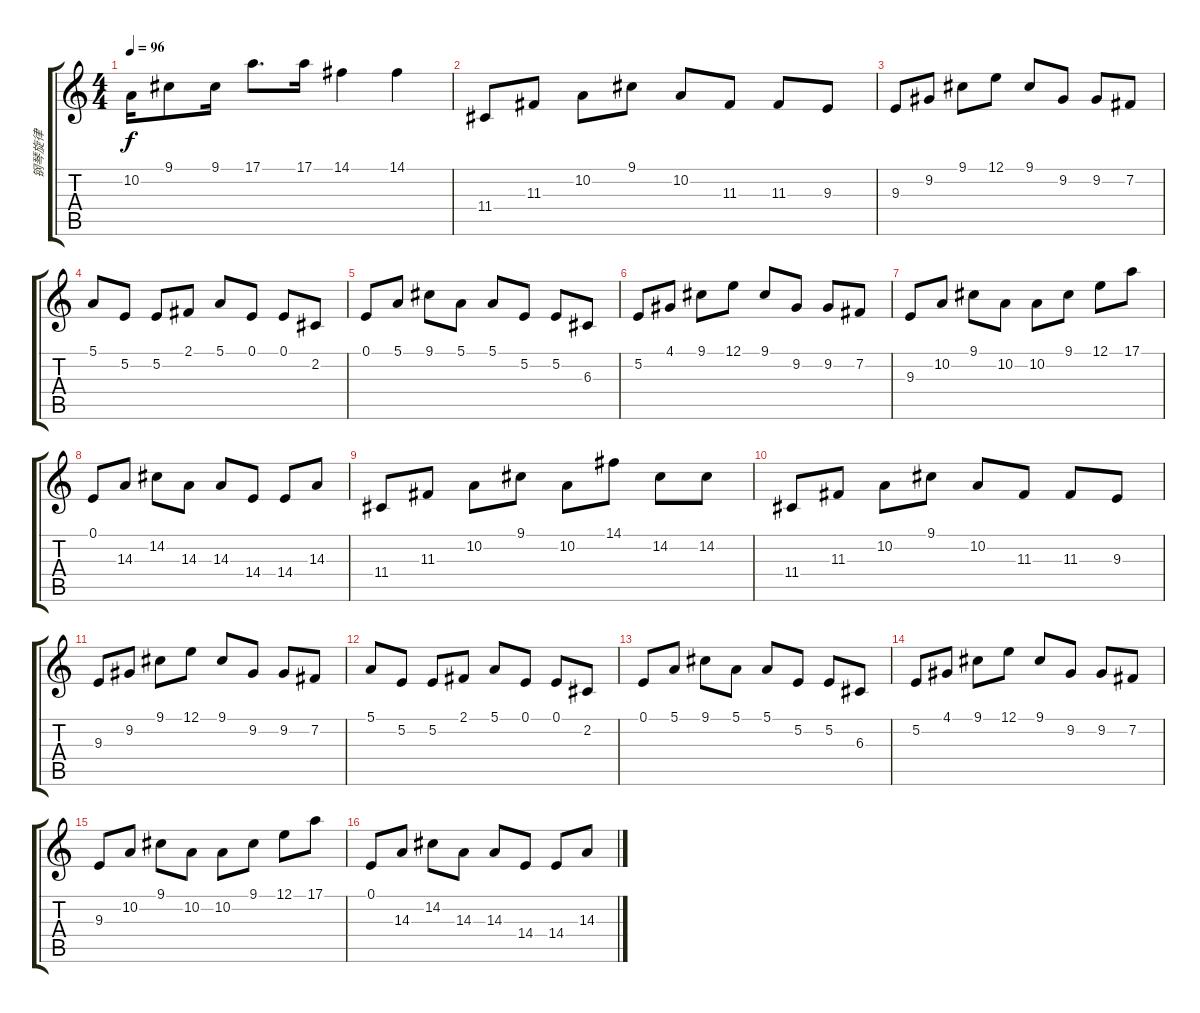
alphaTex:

\track ("钢琴旋律" "钢琴旋律") {instrument electricpiano2}
\staff {score tabs}
\tuning (E4 B3 G3 D3 A2 E2) {hide}
\ts (4 4)
\tempo 96
\clef g2
\ks c
10.2.16{dy f} 9.1.8 9.1.16 17.1.8{d} 17.1.16 14.1.4{volume 10} 14.1.4 |
11.4.8{volume 9} 11.3.8 10.2.8 9.1.8 10.2.8 11.3.8 11.3.8 9.3.8 |
9.3.8 9.2.8 9.1.8 12.1.8 9.1.8 9.2.8 9.2.8 7.2.8 |
5.1.8 5.2.8 5.2.8 2.1.8 5.1.8 0.1.8 0.1.8 2.2.8 |
0.1.8 5.1.8 9.1.8 5.1.8 5.1.8 5.2.8 5.2.8 6.3.8 |
5.2.8 4.1.8 9.1.8 12.1.8 9.1.8 9.2.8 9.2.8 7.2.8 |
9.3.8 10.2.8 9.1.8 10.2.8 10.2.8 9.1.8 12.1.8 17.1.8 |
0.1.8 14.3.8 14.2.8 14.3.8 14.3.8 14.4.8 14.4.8 14.3.8 |
11.4.8 11.3.8 10.2.8 9.1.8 10.2.8 14.1.8 14.2.8 14.2.8 |
11.4.8 11.3.8 10.2.8 9.1.8 10.2.8 11.3.8 11.3.8 9.3.8 |
9.3.8 9.2.8 9.1.8 12.1.8 9.1.8 9.2.8 9.2.8 7.2.8 |
5.1.8 5.2.8 5.2.8 2.1.8 5.1.8 0.1.8 0.1.8 2.2.8 |
0.1.8 5.1.8 9.1.8 5.1.8 5.1.8 5.2.8 5.2.8 6.3.8 |
5.2.8 4.1.8 9.1.8 12.1.8 9.1.8 9.2.8 9.2.8 7.2.8 |
9.3.8 10.2.8 9.1.8 10.2.8 10.2.8 9.1.8 12.1.8 17.1.8 |
0.1.8 14.3.8 14.2.8 14.3.8 14.3.8 14.4.8 14.4.8 14.3.8
